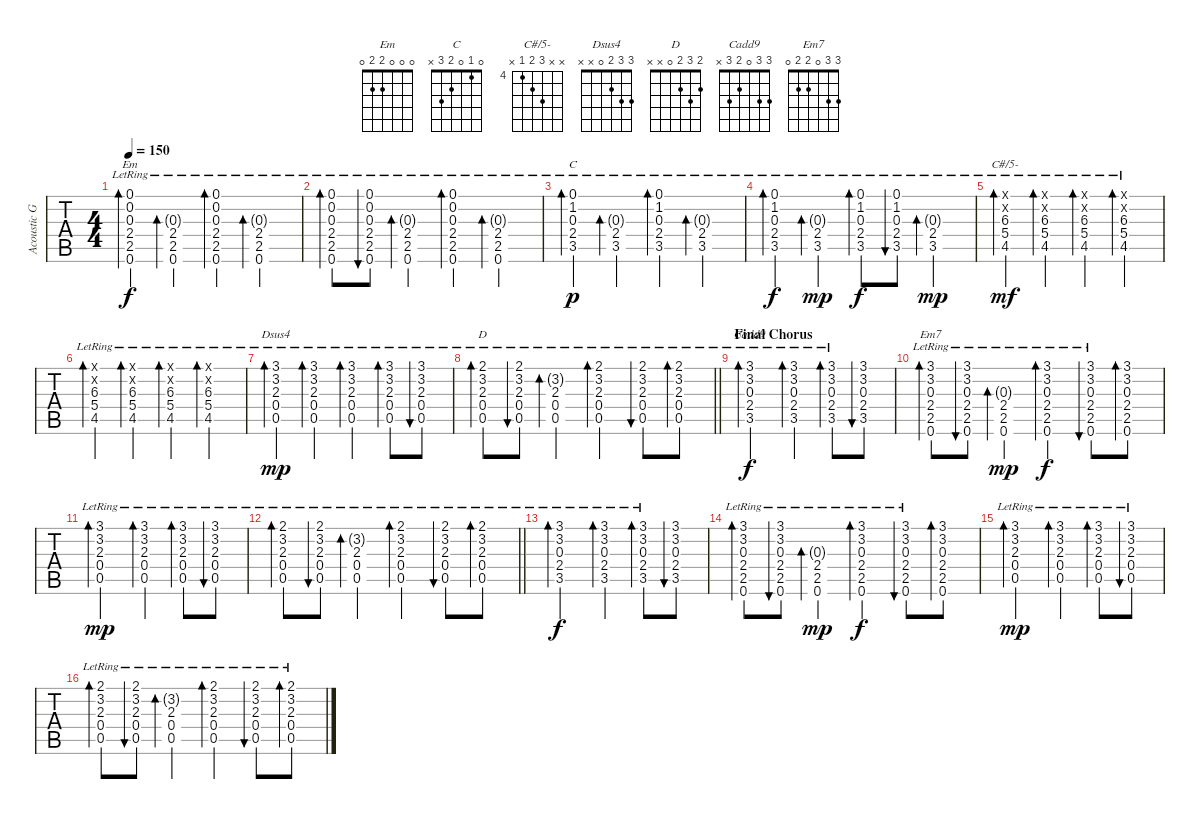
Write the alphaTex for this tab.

\track ("Acoustic Guitar #1" "Acoustic G") {instrument acousticguitarsteel}
\staff {tabs}
\tuning (E4 B3 G3 D3 A2 E2) {hide}
\chord ("Em" 0 0 0 2 2 0)
\chord ("C" 0 1 0 2 3 x)
\chord ("C#/5-" x x 6 5 4 x) {firstfret 4}
\chord ("Dsus4" 3 3 2 0 x x)
\chord ("D" 2 3 2 0 x x)
\chord ("Cadd9" 3 3 0 2 3 x)
\chord ("Em7" 3 3 0 2 2 0)
\ts (4 4)
\tempo 150
\clef g2
\ks c
(0.1{lr} 0.2{lr} 0.3{lr} 2.4{lr} 2.5{lr} 0.6).4{bd 120 ch "Em" dy f} (0.3{g lr} 2.4{lr} 2.5{lr} 0.6).4{bd 60} (0.1{lr} 0.2{lr} 0.3{lr} 2.4{lr} 2.5{lr} 0.6).4{bd 60} (0.3{g lr} 2.4{lr} 2.5{lr} 0.6).4{bd 60} |
(0.1{lr} 0.2{lr} 0.3{lr} 2.4{lr} 2.5{lr} 0.6).8{bd 120} (0.1{lr} 0.2{lr} 0.3{lr} 2.4{lr} 2.5{lr} 0.6).8{bu 60} (0.3{g lr} 2.4{lr} 2.5{lr} 0.6).4{bd 60} (0.1{lr} 0.2{lr} 0.3{lr} 2.4{lr} 2.5{lr} 0.6).4{bd 60} (0.3{g lr} 2.4{lr} 2.5{lr} 0.6).4{bd 60} |
(0.1{lr} 1.2{lr} 0.3{lr} 2.4{lr} 3.5{lr}).4{bd 60 ch "C" dy p} (0.3{g lr} 2.4{lr} 3.5{lr}).4{bd 60} (0.1{lr} 1.2{lr} 0.3{lr} 2.4{lr} 3.5{lr}).4{bd 60} (0.3{g lr} 2.4{lr} 3.5{lr}).4{bd 60} |
(0.1{lr} 1.2{lr} 0.3{lr} 2.4{lr} 3.5{lr}).4{bd 60 dy f} (0.3{g lr} 2.4{lr} 3.5{lr}).4{bd 60 dy mp} (0.1{lr} 1.2{lr} 0.3{lr} 2.4{lr} 3.5{lr}).8{bd 60 dy f} (0.1{lr} 1.2{lr} 0.3{lr} 2.4{lr} 3.5{lr}).8{bu 60} (0.3{g lr} 2.4{lr} 3.5{lr}).4{bd 60 dy mp} |
(0.1{x} 0.2{x} 6.3{lr} 5.4{lr} 4.5{lr}).4{bd 60 ch "C#/5-" dy mf} (0.1{x} 0.2{x} 6.3{lr} 5.4{lr} 4.5{lr}).4{bd 60} (0.1{x} 0.2{x} 6.3{lr} 5.4{lr} 4.5{lr}).4{bd 60} (0.1{x} 0.2{x} 6.3{lr} 5.4{lr} 4.5{lr}).4{bd 60} |
(0.1{x} 0.2{x} 6.3{lr} 5.4{lr} 4.5{lr}).4{bd 60} (0.1{x} 0.2{x} 6.3{lr} 5.4{lr} 4.5{lr}).4{bd 60} (0.1{x} 0.2{x} 6.3{lr} 5.4{lr} 4.5{lr}).4{bd 60} (0.1{x} 0.2{x} 6.3{lr} 5.4{lr} 4.5{lr}).4{bd 60} |
(3.1{lr} 3.2{lr} 2.3{lr} 0.4{lr} 0.5{lr}).4{bd 60 ch "Dsus4" dy mp} (3.1{lr} 3.2{lr} 2.3{lr} 0.4{lr} 0.5{lr}).4{bd 60} (3.1{lr} 3.2{lr} 2.3{lr} 0.4{lr} 0.5{lr}).4{bd 60} (3.1{lr} 3.2{lr} 2.3{lr} 0.4{lr} 0.5{lr}).8{bd 60} (3.1{lr} 3.2{lr} 2.3{lr} 0.4{lr} 0.5{lr}).8{bu 60} |
\barLineRight lightlight
(2.1{lr} 3.2{lr} 2.3{lr} 0.4{lr} 0.5{lr}).8{bd 60 ch "D"} (2.1{lr} 3.2{lr} 2.3{lr} 0.4{lr} 0.5{lr}).8{bu 60} (3.2{g lr} 2.3{lr} 0.4{lr} 0.5{lr}).4{bd 60} (2.1{lr} 3.2{lr} 2.3{lr} 0.4{lr} 0.5{lr}).4{bd 60} (2.1{lr} 3.2{lr} 2.3{lr} 0.4{lr} 0.5{lr}).8{bu 60} (2.1{lr} 3.2{lr} 2.3{lr} 0.4{lr} 0.5{lr}).8{bd 60} |
\section ("" "Final Chorus")
(3.1{lr} 3.2{lr} 0.3{lr} 2.4{lr} 3.5{lr}).2{bd 60 ch "Cadd9" dy f} (3.1{lr} 3.2{lr} 0.3{lr} 2.4{lr} 3.5{lr}).4{bd 60} (3.1{lr} 3.2{lr} 0.3{lr} 2.4{lr} 3.5{lr}).8{bd 60} (3.1 3.2 0.3 2.4 3.5).8{bu 60} |
(3.1{lr} 3.2{lr} 0.3{lr} 2.4{lr} 2.5{lr} 0.6{lr}).8{bd 60 ch "Em7"} (3.1{lr} 3.2{lr} 0.3{lr} 2.4{lr} 2.5{lr} 0.6{lr}).8{bu 60} (0.3{g lr} 2.4{lr} 2.5{lr} 0.6{lr}).4{bd 60 dy mp} (3.1{lr} 3.2{lr} 0.3{lr} 2.4{lr} 2.5{lr} 0.6{lr}).4{bd 60 dy f} (3.1{lr} 3.2{lr} 0.3{lr} 2.4{lr} 2.5{lr} 0.6{lr}).8{bu 60} (3.1 3.2 0.3 2.4 2.5 0.6).8{bd 60} |
(3.1{lr} 3.2{lr} 2.3{lr} 0.4{lr} 0.5{lr}).2{bd 60 dy mp} (3.1{lr} 3.2{lr} 2.3{lr} 0.4{lr} 0.5{lr}).4{bd 60} (3.1{lr} 3.2{lr} 2.3{lr} 0.4{lr} 0.5{lr}).8{bd 60} (3.1{lr} 3.2{lr} 2.3{lr} 0.4{lr} 0.5{lr}).8{bu 60} |
\barLineRight lightlight
(2.1{lr} 3.2{lr} 2.3{lr} 0.4{lr} 0.5{lr}).8{bd 60} (2.1{lr} 3.2{lr} 2.3{lr} 0.4{lr} 0.5{lr}).8{bu 60} (3.2{g lr} 2.3{lr} 0.4{lr} 0.5{lr}).4{bd 60} (2.1{lr} 3.2{lr} 2.3{lr} 0.4{lr} 0.5{lr}).4{bd 60} (2.1{lr} 3.2{lr} 2.3{lr} 0.4{lr} 0.5{lr}).8{bu 60} (2.1{lr} 3.2{lr} 2.3{lr} 0.4{lr} 0.5{lr}).8{bd 60} |
(3.1{lr} 3.2{lr} 0.3{lr} 2.4{lr} 3.5{lr}).2{bd 60 dy f} (3.1{lr} 3.2{lr} 0.3{lr} 2.4{lr} 3.5{lr}).4{bd 60} (3.1{lr} 3.2{lr} 0.3{lr} 2.4{lr} 3.5{lr}).8{bd 60} (3.1 3.2 0.3 2.4 3.5).8{bu 60} |
(3.1{lr} 3.2{lr} 0.3{lr} 2.4{lr} 2.5{lr} 0.6{lr}).8{bd 60} (3.1{lr} 3.2{lr} 0.3{lr} 2.4{lr} 2.5{lr} 0.6{lr}).8{bu 60} (0.3{g lr} 2.4{lr} 2.5{lr} 0.6{lr}).4{bd 60 dy mp} (3.1{lr} 3.2{lr} 0.3{lr} 2.4{lr} 2.5{lr} 0.6{lr}).4{bd 60 dy f} (3.1{lr} 3.2{lr} 0.3{lr} 2.4{lr} 2.5{lr} 0.6{lr}).8{bu 60} (3.1 3.2 0.3 2.4 2.5 0.6).8{bd 60} |
(3.1{lr} 3.2{lr} 2.3{lr} 0.4{lr} 0.5{lr}).2{bd 60 dy mp} (3.1{lr} 3.2{lr} 2.3{lr} 0.4{lr} 0.5{lr}).4{bd 60} (3.1{lr} 3.2{lr} 2.3{lr} 0.4{lr} 0.5{lr}).8{bd 60} (3.1{lr} 3.2{lr} 2.3{lr} 0.4{lr} 0.5{lr}).8{bu 60} |
(2.1{lr} 3.2{lr} 2.3{lr} 0.4{lr} 0.5{lr}).8{bd 60} (2.1{lr} 3.2{lr} 2.3{lr} 0.4{lr} 0.5{lr}).8{bu 60} (3.2{g lr} 2.3{lr} 0.4{lr} 0.5{lr}).4{bd 60} (2.1{lr} 3.2{lr} 2.3{lr} 0.4{lr} 0.5{lr}).4{bd 60} (2.1{lr} 3.2{lr} 2.3{lr} 0.4{lr} 0.5{lr}).8{bu 60} (2.1{lr} 3.2{lr} 2.3{lr} 0.4{lr} 0.5{lr}).8{bd 60}
